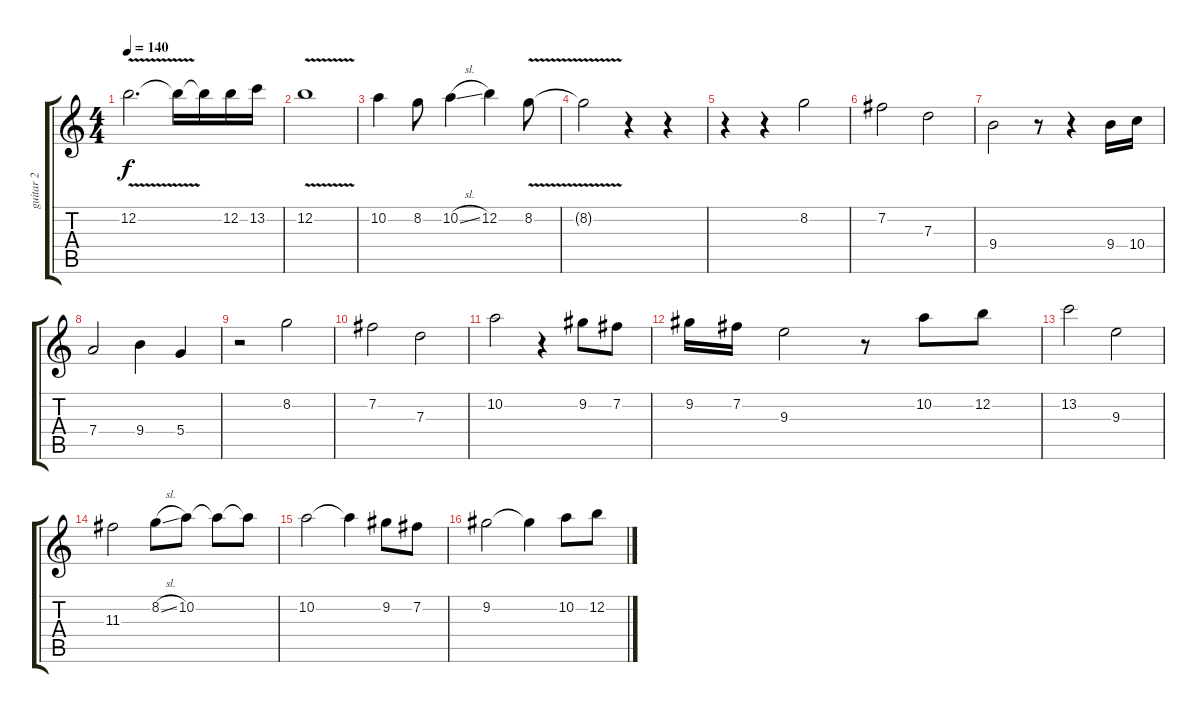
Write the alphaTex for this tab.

\track ("guitar 2" "guitar 2") {instrument acousticguitarsteel}
\staff {score tabs}
\tuning (E4 B3 G3 D3 A2 E2) {hide}
\ts (4 4)
\tempo 140
\clef g2
\ks c
12.2{v}.2{d dy f} 12.2{t}.16 12.2{t}.16 12.2.16 13.2.16 |
12.2{v}.1 |
10.2.4 8.2.8 10.2{sl}.4 12.2.4 8.2{v}.8 |
8.2{t}.2 r.4 r.4 |
r.4 r.4 8.2.2 |
7.2.2 7.3.2 |
9.4.2 r.8 r.4 9.4.16 10.4.16 |
7.4.2 9.4.4 5.4.4 |
r.2 8.2.2 |
7.2.2 7.3.2 |
10.2.2 r.4 9.2.8 7.2.8 |
9.2.16 7.2.16 9.3.2 r.8 10.2.8 12.2.8 |
13.2.2 9.3.2 |
11.3.2 8.2{sl}.8 10.2.8 10.2{t}.8 10.2{t}.8 |
10.2.2 10.2{t}.4 9.2.8 7.2.8 |
9.2.2 9.2{t}.4 10.2.8 12.2.8
